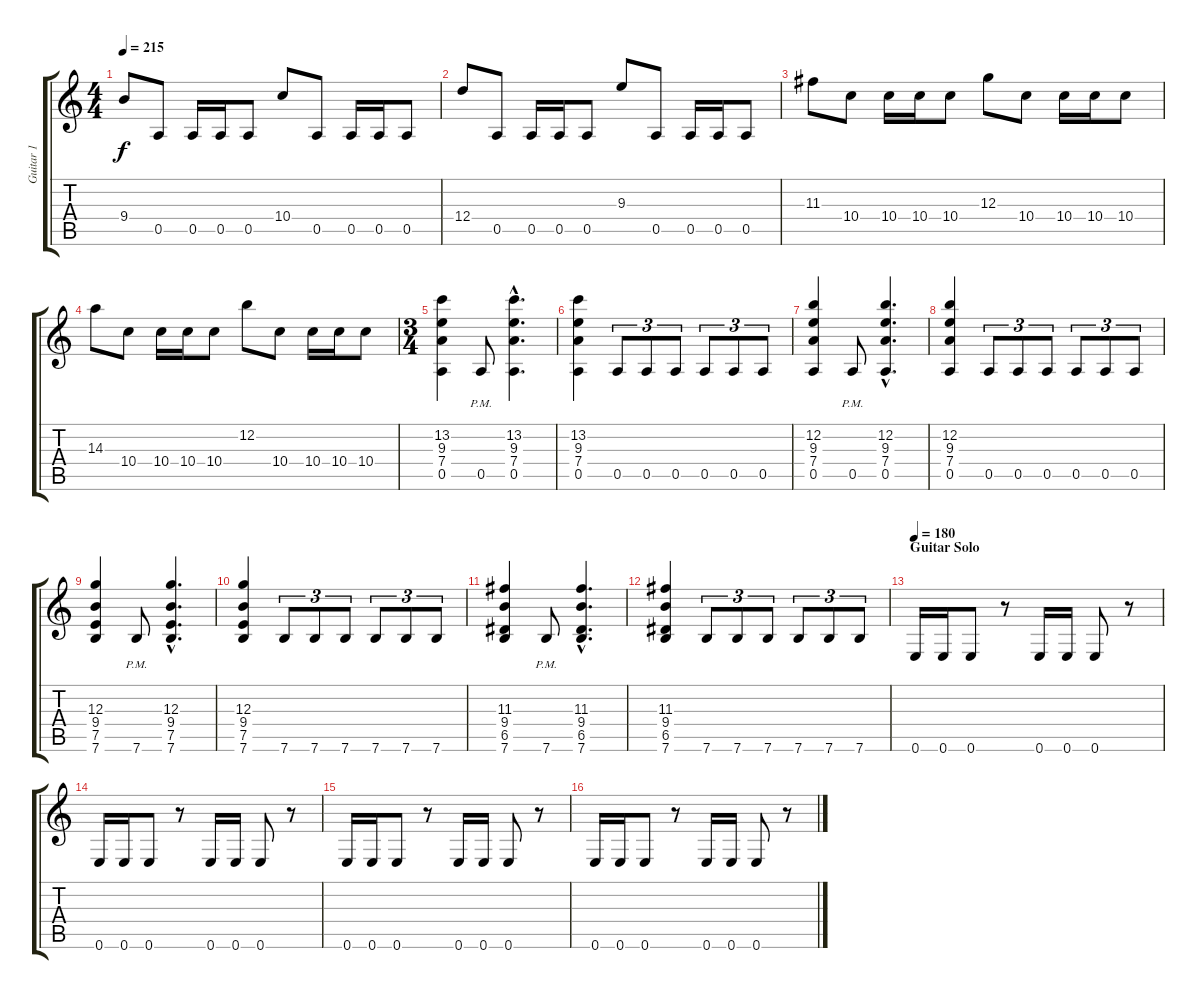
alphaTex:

\track ("Guitar 1" "Guitar 1") {instrument distortionguitar}
\staff {score tabs}
\tuning (E4 B3 G3 D3 A2 E2) {hide}
\ts (4 4)
\tempo 215
\clef g2
\ks c
9.4.8{dy f} 0.5.8 0.5.16 0.5.16 0.5.8 10.4.8 0.5.8 0.5.16 0.5.16 0.5.8 |
12.4.8 0.5.8 0.5.16 0.5.16 0.5.8 9.3.8 0.5.8 0.5.16 0.5.16 0.5.8 |
11.3.8 10.4.8 10.4.16 10.4.16 10.4.8 12.3.8 10.4.8 10.4.16 10.4.16 10.4.8 |
14.3.8 10.4.8 10.4.16 10.4.16 10.4.8 12.2.8 10.4.8 10.4.16 10.4.16 10.4.8 |
\ts (3 4)
(13.2 9.3 7.4 0.5).4 0.5{pm}.8 (13.2{hac} 9.3{hac} 7.4{hac} 0.5{hac}).4{d} |
(13.2 9.3 7.4 0.5).4 0.5.8{tu (3 2)} 0.5.8{tu (3 2)} 0.5.8{tu (3 2)} 0.5.8{tu (3 2)} 0.5.8{tu (3 2)} 0.5.8{tu (3 2)} |
(12.2 9.3 7.4 0.5).4 0.5{pm}.8 (12.2{hac} 9.3{hac} 7.4{hac} 0.5{hac}).4{d} |
(12.2 9.3 7.4 0.5).4 0.5.8{tu (3 2)} 0.5.8{tu (3 2)} 0.5.8{tu (3 2)} 0.5.8{tu (3 2)} 0.5.8{tu (3 2)} 0.5.8{tu (3 2)} |
(12.3 9.4 7.5 7.6).4 7.6{pm}.8 (12.3{hac} 9.4{hac} 7.5{hac} 7.6{hac}).4{d} |
(12.3 9.4 7.5 7.6).4 7.6.8{tu (3 2)} 7.6.8{tu (3 2)} 7.6.8{tu (3 2)} 7.6.8{tu (3 2)} 7.6.8{tu (3 2)} 7.6.8{tu (3 2)} |
(11.3 9.4 6.5 7.6).4 7.6{pm}.8 (11.3{hac} 9.4{hac} 6.5{hac} 7.6{hac}).4{d} |
(11.3 9.4 6.5 7.6).4 7.6.8{tu (3 2)} 7.6.8{tu (3 2)} 7.6.8{tu (3 2)} 7.6.8{tu (3 2)} 7.6.8{tu (3 2)} 7.6.8{tu (3 2)} |
\section ("" "Guitar Solo")
\tempo 180
0.6.16 0.6.16 0.6.8 r.8 0.6.16 0.6.16 0.6.8 r.8 |
0.6.16 0.6.16 0.6.8 r.8 0.6.16 0.6.16 0.6.8 r.8 |
0.6.16 0.6.16 0.6.8 r.8 0.6.16 0.6.16 0.6.8 r.8 |
0.6.16 0.6.16 0.6.8 r.8 0.6.16 0.6.16 0.6.8 r.8
